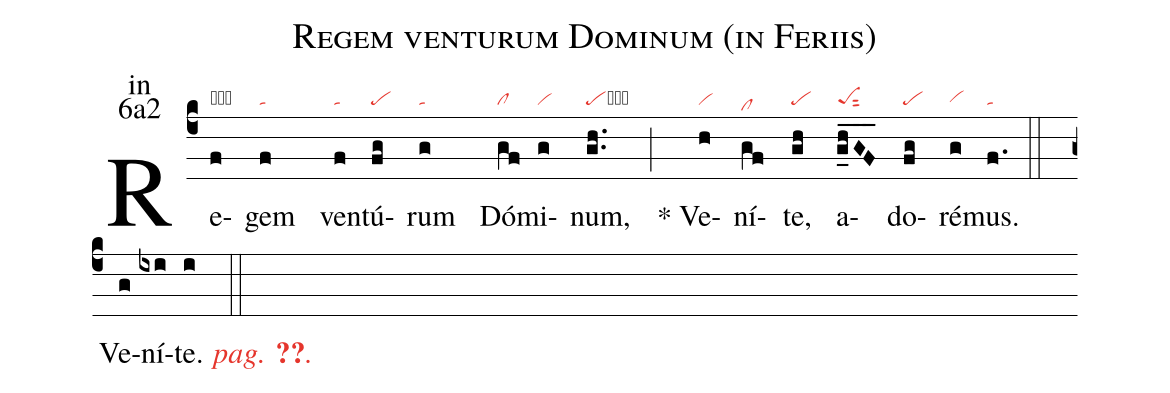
name:Regem venturum Dominum (in Feriis);
office-part:in;
mode:6a2;
nabc-lines:1;
%%
(c4) Re(f|obta)gem(f|ta) ven(f|ta)tú(fg|pe)rum(g|ta) Dó(gf|cl)mi(g|vi)num,(gh..|pecb) (;)
<sp>*</sp> Ve(h|vi)ní(gf|clhd)te,(gh|pe) a(g_h_GF__|peSsut2)do(fg|pe)ré(g|vihg)mus.(f.|ta)  (::) <nlba>Ve(g)ní(ixi)t{e}. <c><i>pag. <v>\pageref{M-ODEFIP}</v>.</i></c></nlba>(i ::)
